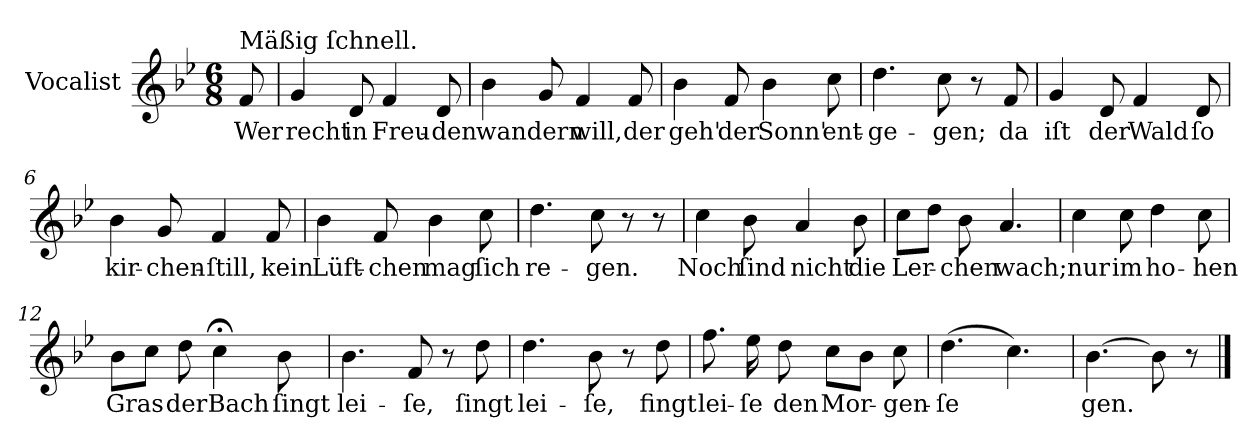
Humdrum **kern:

**kern	**text
*part1	*part1
*staff1	*staff1
*I"Vocalist	*
*clefG2	*
*k[b-e-]	*
*B-:	*
*M6/8	*
=	=
!LO:TX:a:t=Mäßig ſchnell.	!
8f	Wer
=1	=1
4g	recht
8d	in
4f	Freu-
8d	-den
=2	=2
4b-	wandern
8g	.
4f	will,
8f	der
=3	=3
4b-	geh'
8f	der
4b-	Sonn'
8cc	ent-
=4	=4
4.dd	-ge-
8cc	-gen;
8r	.
8f	da
=5	=5
4g	iſt
8d	der
4f	Wald
8d	ſo
=6	=6
4b-	kir-
8g	-chen-
4f	-ſtill,
8f	kein
=7	=7
4b-	Lüft-
8f	-chen
4b-	mag
8cc	ſich
=8	=8
4.dd	re-
8cc	-gen.
8r	.
8r	.
=9	=9
4cc	Noch
8b-	ſind
4a	nicht
8b-	die
=10	=10
8ccL	Ler-
8ddJ	.
8b-	-chen
4.a	wach;
=11	=11
4cc	nur
8cc	im
4dd	ho-
8cc	-hen
=12	=12
8b-L	Gras
8ccJ	.
8dd	der
4cc;<	Bach
8b-	ſingt
=13	=13
4.b-	lei-
8f	-ſe,
8r	.
8dd	ſingt
=14	=14
4.dd	lei-
8b-	-ſe,
8r	.
8dd	fingt
=15	=15
8.ff	lei-
16ee-	-ſe
8dd	den
8ccL	Mor-
8b-J	.
8cc	-gen-
=16	=16
(4.dd	-ſe
4.cc)	.
=17	=17
[4.b-	gen.
8b-]	.
8r	.
==	==
*-	*-
